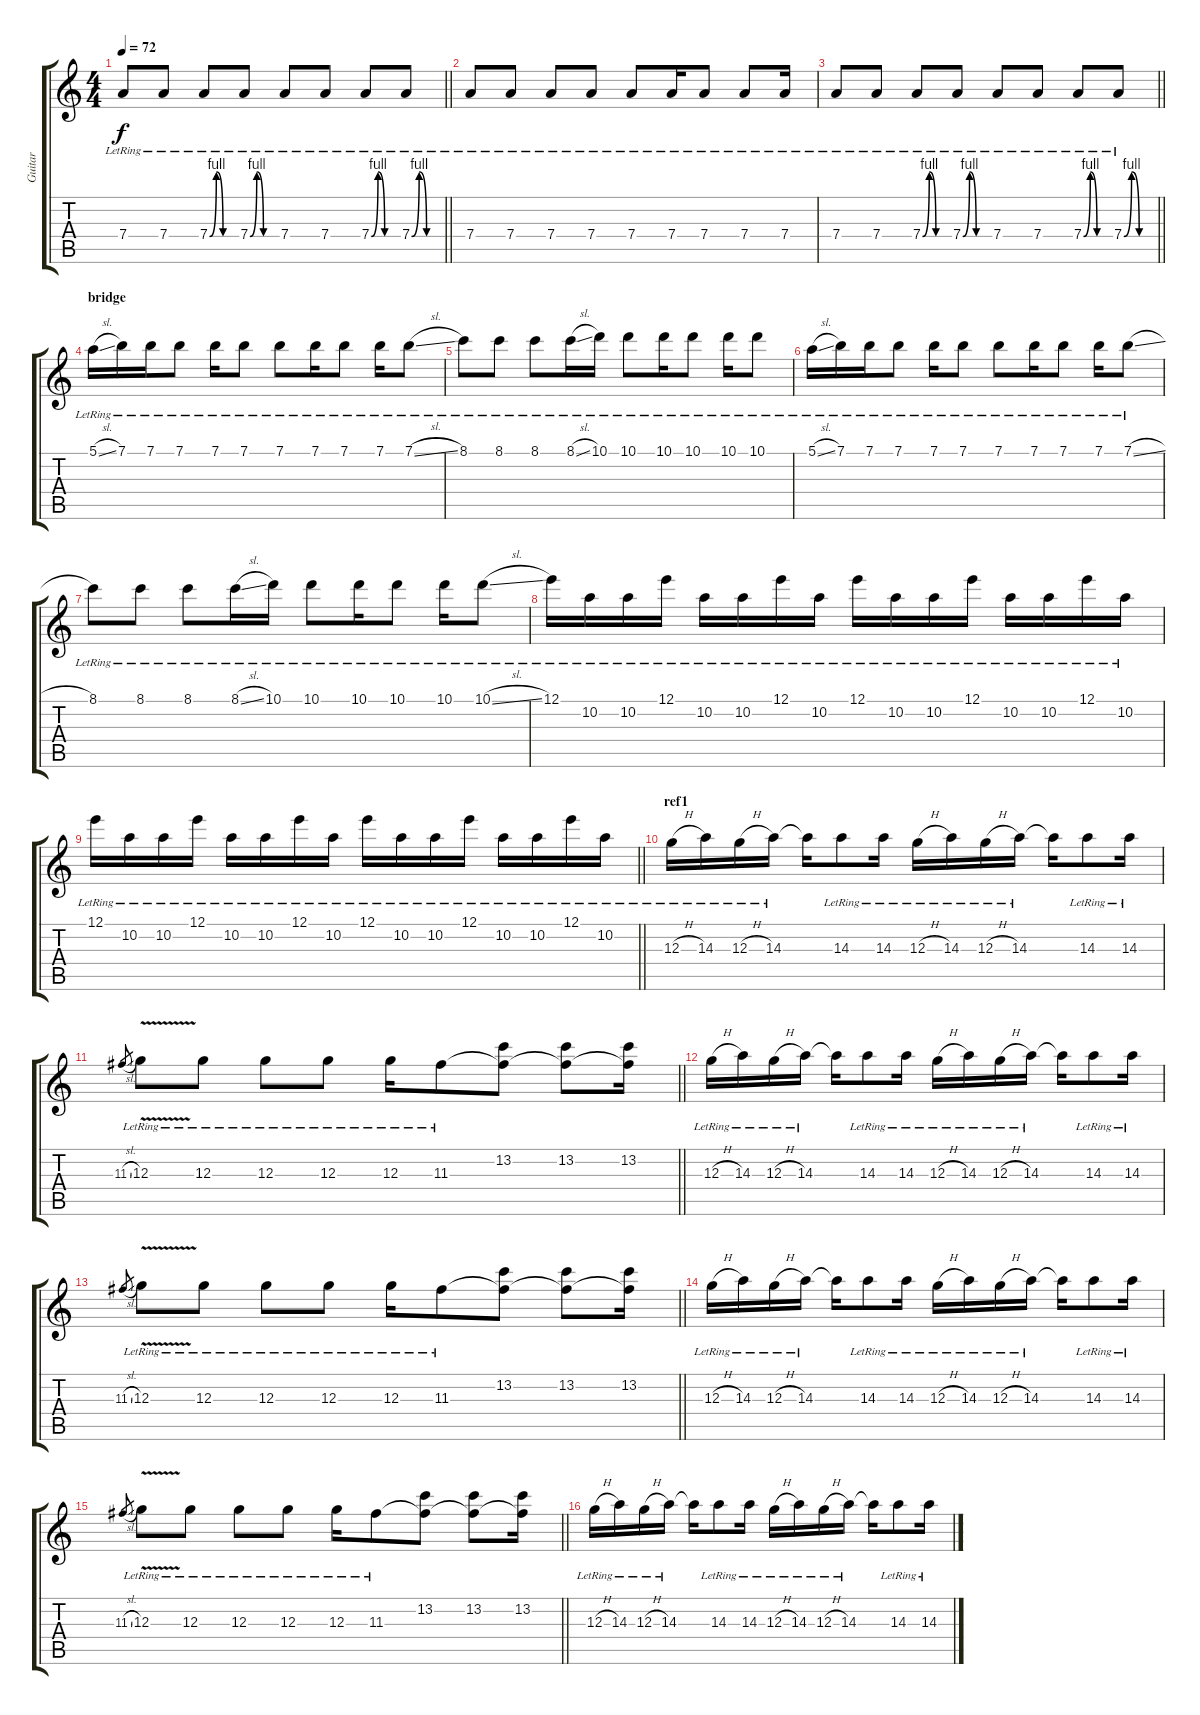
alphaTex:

\track ("Guitar" "Guitar") {instrument electricguitarclean}
\staff {score tabs}
\tuning (E4 B3 G3 D3 A2 E2) {hide}
\ts (4 4)
\tempo 72
\clef g2
\barLineRight lightlight
\ks c
7.4{lr}.8{dy f} 7.4{lr}.8 7.4{be (custom 0 0 15 4 30 0 60 0) lr}.8 7.4{be (custom 0 0 15 4 30 0 60 0) lr}.8 7.4{lr}.8 7.4{lr}.8 7.4{be (custom 0 0 15 4 30 0 60 0) lr}.8 7.4{be (custom 0 0 15 4 30 0 60 0) lr}.8 |
7.4{lr}.8 7.4{lr}.8 7.4{lr}.8 7.4{lr}.8 7.4{lr}.8 7.4{lr}.16 7.4{lr}.8 7.4{lr}.8 7.4{lr}.16 |
\barLineRight lightlight
7.4{lr}.8 7.4{lr}.8 7.4{be (custom 0 0 15 4 30 0 60 0) lr}.8 7.4{be (custom 0 0 15 4 30 0 60 0) lr}.8 7.4{lr}.8 7.4{lr}.8 7.4{be (custom 0 0 15 4 30 0 60 0) lr}.8 7.4{be (custom 0 0 15 4 30 0 60 0) lr}.8 |
\section ("" "bridge")
5.1{sl lr}.16 7.1{lr}.16 7.1{lr}.16 7.1{lr}.8 7.1{lr}.16 7.1{lr}.8 7.1{lr}.8 7.1{lr}.16 7.1{lr}.8 7.1{lr}.16 7.1{sl lr}.8 |
8.1{lr}.8 8.1{lr}.8 8.1{lr}.8 8.1{sl lr}.16 10.1{lr}.16 10.1{lr}.8 10.1{lr}.16 10.1{lr}.8 10.1{lr}.16 10.1{lr}.8 |
5.1{sl lr}.16 7.1{lr}.16 7.1{lr}.16 7.1{lr}.8 7.1{lr}.16 7.1{lr}.8 7.1{lr}.8 7.1{lr}.16 7.1{lr}.8 7.1{lr}.16 7.1{sl lr}.8 |
8.1{lr}.8 8.1{lr}.8 8.1{lr}.8 8.1{sl lr}.16 10.1{lr}.16 10.1{lr}.8 10.1{lr}.16 10.1{lr}.8 10.1{lr}.16 10.1{sl lr}.8 |
12.1{lr}.16 10.2{lr}.16 10.2{lr}.16 12.1{lr}.16 10.2{lr}.16 10.2{lr}.16 12.1{lr}.16 10.2{lr}.16 12.1{lr}.16 10.2{lr}.16 10.2{lr}.16 12.1{lr}.16 10.2{lr}.16 10.2{lr}.16 12.1{lr}.16 10.2{lr}.16 |
\barLineRight lightlight
12.1{lr}.16 10.2{lr}.16 10.2{lr}.16 12.1{lr}.16 10.2{lr}.16 10.2{lr}.16 12.1{lr}.16 10.2{lr}.16 12.1{lr}.16 10.2{lr}.16 10.2{lr}.16 12.1{lr}.16 10.2{lr}.16 10.2{lr}.16 12.1{lr}.16 10.2{lr}.16 |
\section ("" "ref1")
12.3{h lr}.16{instrument electricguitarclean} 14.3{lr}.16 12.3{h lr}.16 14.3{lr}.16 14.3{t}.16 14.3{lr}.8 14.3{lr}.16 12.3{h lr}.16 14.3{lr}.16 12.3{h lr}.16 14.3{lr}.16 14.3{t}.16 14.3{lr}.8 14.3{lr}.16 |
\barLineRight lightlight
11.3{sl}.8{gr} 12.3{v lr}.8 12.3{lr}.8 12.3{lr}.8 12.3{lr}.8 12.3{lr}.16 11.3{lr}.8 (13.2 11.3{t}).8 (13.2 11.3{t}).8 (13.2 11.3{t}).16 |
12.3{h lr}.16 14.3{lr}.16 12.3{h lr}.16 14.3{lr}.16 14.3{t}.16 14.3{lr}.8 14.3{lr}.16 12.3{h lr}.16 14.3{lr}.16 12.3{h lr}.16 14.3{lr}.16 14.3{t}.16 14.3{lr}.8 14.3{lr}.16 |
\barLineRight lightlight
11.3{sl}.8{gr} 12.3{v lr}.8 12.3{lr}.8 12.3{lr}.8 12.3{lr}.8 12.3{lr}.16 11.3{lr}.8 (13.2 11.3{t}).8 (13.2 11.3{t}).8 (13.2 11.3{t}).16 |
12.3{h lr}.16 14.3{lr}.16 12.3{h lr}.16 14.3{lr}.16 14.3{t}.16 14.3{lr}.8 14.3{lr}.16 12.3{h lr}.16 14.3{lr}.16 12.3{h lr}.16 14.3{lr}.16 14.3{t}.16 14.3{lr}.8 14.3{lr}.16 |
\barLineRight lightlight
11.3{sl}.8{gr} 12.3{v lr}.8 12.3{lr}.8 12.3{lr}.8 12.3{lr}.8 12.3{lr}.16 11.3{lr}.8 (13.2 11.3{t}).8 (13.2 11.3{t}).8 (13.2 11.3{t}).16 |
12.3{h lr}.16 14.3{lr}.16 12.3{h lr}.16 14.3{lr}.16 14.3{t}.16 14.3{lr}.8 14.3{lr}.16 12.3{h lr}.16 14.3{lr}.16 12.3{h lr}.16 14.3{lr}.16 14.3{t}.16 14.3{lr}.8 14.3{lr}.16
